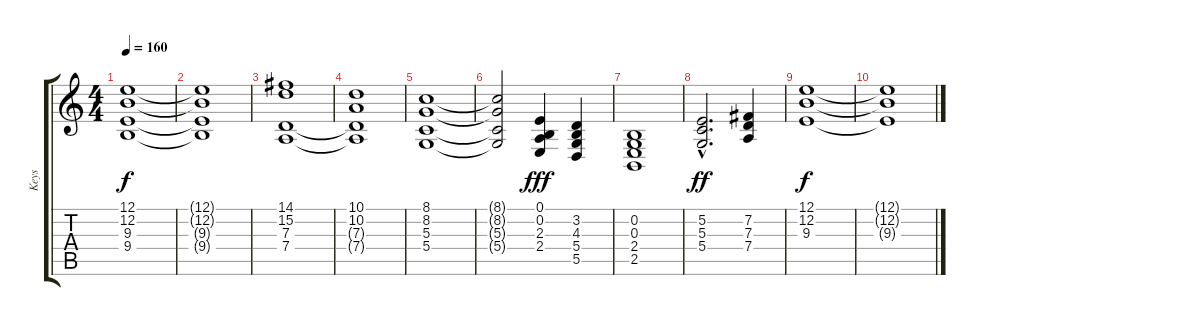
\track ("Keys" "Keys") {instrument stringensemble1}
\staff {score tabs}
\tuning (E4 B3 G3 D3 A2 E2) {hide}
\ts (4 4)
\tempo 160
\clef g2
\ks c
(12.1 12.2 9.3 9.4).1{dy f} |
(12.1{t} 12.2{t} 9.3{t} 9.4{t}).1 |
(14.1 15.2 7.3 7.4).1 |
(10.1 10.2 7.3{t} 7.4{t}).1 |
(8.1 8.2 5.3 5.4).1 |
(8.1{t} 8.2{t} 5.3{t} 5.4{t}).2 (0.1 0.2 2.3 2.4).4{dy fff} (3.2 4.3 5.4 5.5).4 |
(0.2 0.3 2.4 2.5).1 |
(5.2{hac} 5.3{hac} 5.4{hac}).2{d dy ff} (7.2 7.3 7.4).4 |
(12.1 12.2 9.3).1{dy f} |
(12.1{t} 12.2{t} 9.3{t}).1
